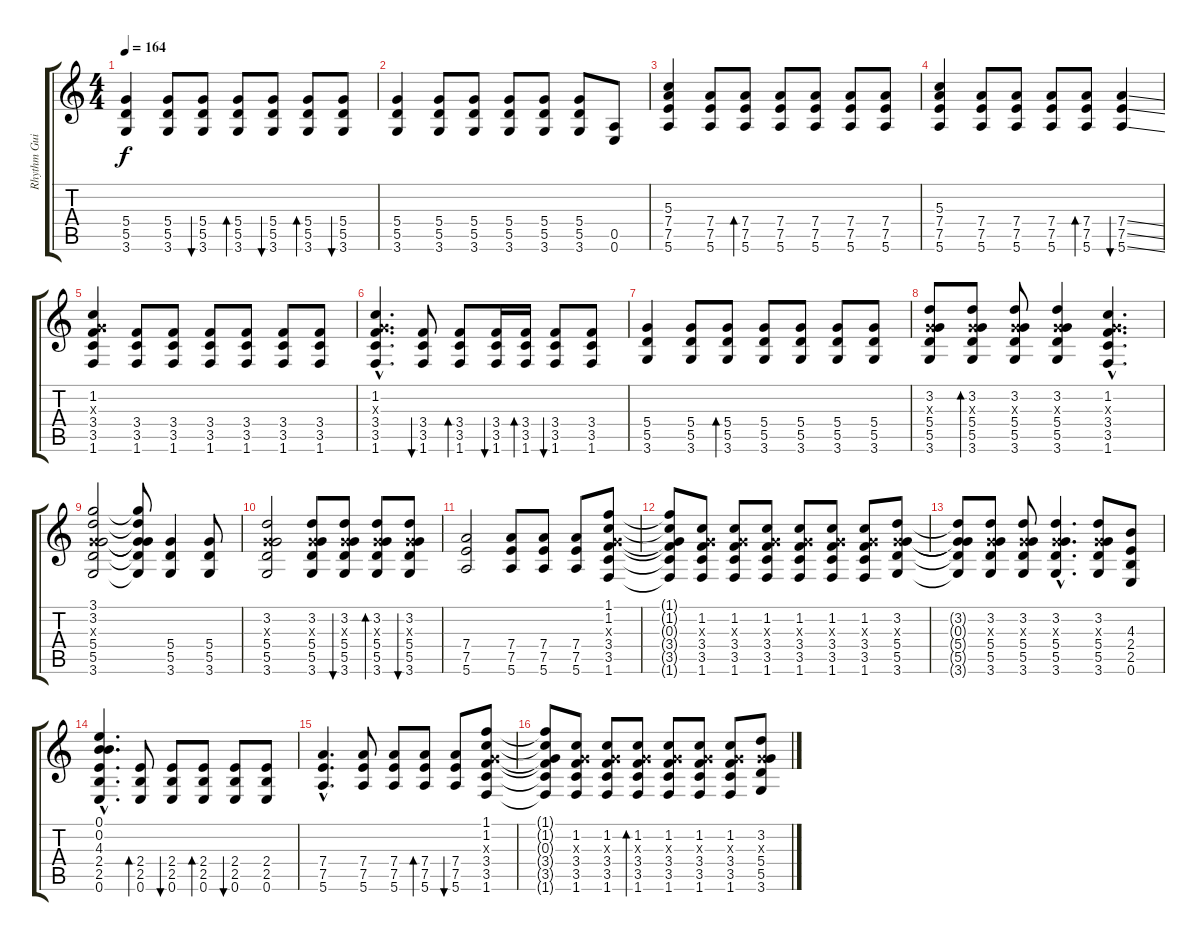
\track ("Rhythm Guitar" "Rhythm Gui") {instrument distortionguitar}
\staff {score tabs}
\tuning (E4 B3 G3 D3 A2 E2) {hide}
\ts (4 4)
\tempo 164
\clef g2
\ks c
(5.4 5.5 3.6).4{dy f} (5.4 5.5 3.6).8 (5.4 5.5 3.6).8{bu 240} (5.4 5.5 3.6).8{bd 240} (5.4 5.5 3.6).8{bu 240} (5.4 5.5 3.6).8{bd 240} (5.4 5.5 3.6).8{bu 240} |
(5.4 5.5 3.6).4 (5.4 5.5 3.6).8 (5.4 5.5 3.6).8 (5.4 5.5 3.6).8 (5.4 5.5 3.6).8 (5.4 5.5 3.6).8 (0.5 0.6).8 |
(5.3 7.4 7.5 5.6).4 (7.4 7.5 5.6).8 (7.4 7.5 5.6).8{bd 240} (7.4 7.5 5.6).8 (7.4 7.5 5.6).8 (7.4 7.5 5.6).8 (7.4 7.5 5.6).8 |
(5.3 7.4 7.5 5.6).4 (7.4 7.5 5.6).8 (7.4 7.5 5.6).8 (7.4 7.5 5.6).8 (7.4 7.5 5.6).8{bd 240} (7.4{ss} 7.5{ss} 5.6{ss}).4{bu 240} |
(1.2 0.3{x} 3.4 3.5 1.6).4 (3.4 3.5 1.6).8 (3.4 3.5 1.6).8 (3.4 3.5 1.6).8 (3.4 3.5 1.6).8 (3.4 3.5 1.6).8 (3.4 3.5 1.6).8 |
(1.2{hac} 0.3{hac x} 3.4{hac} 3.5{hac} 1.6{hac}).4{d} (3.4 3.5 1.6).8{bu 240} (3.4 3.5 1.6).8{bd 240} (3.4 3.5 1.6).16{bu 120} (3.4 3.5 1.6).16{bd 120} (3.4 3.5 1.6).8{bu 240} (3.4 3.5 1.6).8 |
(5.4 5.5 3.6).4 (5.4 5.5 3.6).8 (5.4 5.5 3.6).8{bd 240} (5.4 5.5 3.6).8 (5.4 5.5 3.6).8 (5.4 5.5 3.6).8 (5.4 5.5 3.6).8 |
(3.2 0.3{x} 5.4 5.5 3.6).8 (3.2 0.3{x} 5.4 5.5 3.6).8{bd 240} (3.2 0.3{x} 5.4 5.5 3.6).8 (3.2 0.3{x} 5.4 5.5 3.6).4 (1.2{hac} 0.3{hac x} 3.4{hac} 3.5{hac} 1.6{hac}).4{d} |
(3.1 3.2 0.3{x} 5.4 5.5 3.6).2 (3.1{t} 3.2{t} 0.3{t} 5.4{t} 5.5{t} 3.6{t}).8 (5.4 5.5 3.6).4 (5.4 5.5 3.6).8 |
(3.2 0.3{x} 5.4 5.5 3.6).2 (3.2 0.3{x} 5.4 5.5 3.6).8 (3.2 0.3{x} 5.4 5.5 3.6).8{bu 240} (3.2 0.3{x} 5.4 5.5 3.6).8{bd 240} (3.2 0.3{x} 5.4 5.5 3.6).8{bu 240} |
(7.4 7.5 5.6).2 (7.4 7.5 5.6).8 (7.4 7.5 5.6).8 (7.4 7.5 5.6).8 (1.1 1.2 0.3{x} 3.4 3.5 1.6).8 |
(1.1{t} 1.2{t} 0.3{t} 3.4{t} 3.5{t} 1.6{t}).8 (1.2 0.3{x} 3.4 3.5 1.6).8 (1.2 0.3{x} 3.4 3.5 1.6).8 (1.2 0.3{x} 3.4 3.5 1.6).8 (1.2 0.3{x} 3.4 3.5 1.6).8 (1.2 0.3{x} 3.4 3.5 1.6).8 (1.2 0.3{x} 3.4 3.5 1.6).8 (3.2 0.3{x} 5.4 5.5 3.6).8 |
(3.2{t} 0.3{t} 5.4{t} 5.5{t} 3.6{t}).8 (3.2 0.3{x} 5.4 5.5 3.6).8 (3.2 0.3{x} 5.4 5.5 3.6).8 (3.2{hac} 0.3{hac x} 5.4{hac} 5.5{hac} 3.6{hac}).4{d} (3.2 0.3{x} 5.4 5.5 3.6).8 (4.3 2.4 2.5 0.6).8 |
(0.1{hac} 0.2{hac} 4.3{hac} 2.4{hac} 2.5{hac} 0.6{hac}).4{d} (2.4 2.5 0.6).8{bd 240} (2.4 2.5 0.6).8{bu 240} (2.4 2.5 0.6).8{bd 240} (2.4 2.5 0.6).8{bu 240} (2.4 2.5 0.6).8 |
(7.4{hac} 7.5{hac} 5.6{hac}).4{d} (7.4 7.5 5.6).8 (7.4 7.5 5.6).8 (7.4 7.5 5.6).8{bd 240} (7.4 7.5 5.6).8{bu 240} (1.1 1.2 0.3{x} 3.4 3.5 1.6).8 |
(1.1{t} 1.2{t} 0.3{t} 3.4{t} 3.5{t} 1.6{t}).8 (1.2 0.3{x} 3.4 3.5 1.6).8 (1.2 0.3{x} 3.4 3.5 1.6).8 (1.2 0.3{x} 3.4 3.5 1.6).8{bd 240} (1.2 0.3{x} 3.4 3.5 1.6).8 (1.2 0.3{x} 3.4 3.5 1.6).8 (1.2 0.3{x} 3.4 3.5 1.6).8 (3.2 0.3{x} 5.4 5.5 3.6).8
